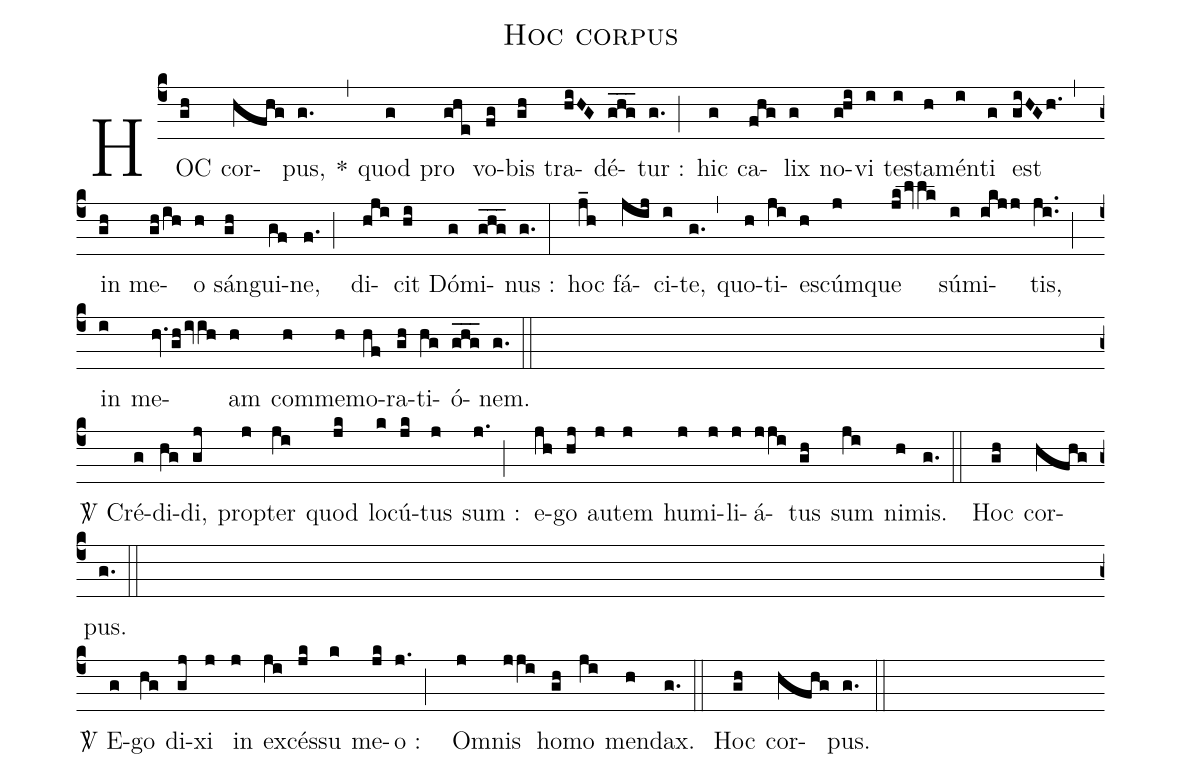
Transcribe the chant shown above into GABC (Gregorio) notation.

name: Hoc corpus;
%%
(c4) HOC(gh) cor(hfhg)pus,(g.) *(,) quod(g) pro(ghe) vo(fg)bis(gh) tra(hiHG)dé(g_h_g_)tur :(g.;) hic(g) ca(fhg)lix(g) no(g!hi)vi(i) tes(i)ta(h)mén(i)ti(g) est(giHGh.,) in(gh) me(gh/ih)o(h) sán(gh)gui(gf)ne,(f.;) di(hji)cit(hi) Dó(g)mi(g_h_g_)nus :(g.:) hoc(j_h) fá(jij)ci(i)te,(g.,) quo(h)ti(ji)es(h)cúm(j)que(jklvlk) sú(i)mi(ikjj)tis,(ji..;) in(i) me(hv./ghivih)am(h) com(h)me(h)mo(hf)ra(gh)ti(hg)ó(g_h_g_)nem.(g.::Z)

<v>\Vbar\ </v> Cré(g)di(hg)di,(gj) prop(j)ter(ji) quod(jk) lo(k)cú(jk)tus(j) sum :(j.;) e(jh)go(hj) au(j)tem(j) hu(j)mi(j)li(j)á(jji)tus(gh) sum(ji) ni(h)mis.(g.::) Hoc(gh) cor(hfhg)pus.(g.::Z)

<v>\Vbar\ </v> E(g)go(hg) di(gj)xi(j) in(j) ex(ji)cés(jk)su(k) me(jk)o :(j.;) Om(j)nis(jji) ho(gh)mo(ji) men(h)dax.(g.::) Hoc(gh) cor(hfhg)pus.(g.::)
